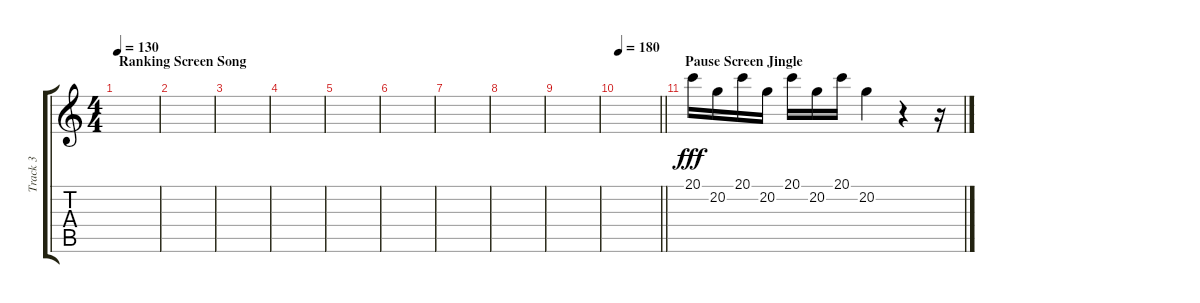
\track ("Track 3" "Track 3") {instrument clavinet}
\staff {score tabs}
\tuning (E4 B3 G3 D3 A2 E2) {hide}
\ts (4 4)
\section ("" "Ranking Screen Song")
\tempo 130
\clef g2
\ks c
|
|
|
|
|
|
|
|
|
\tempo 180
\barLineRight lightlight
|
\section ("" "Pause Screen Jingle")
20.1.16{dy fff} 20.2.16 20.1.16 20.2.16 20.1.16 20.2.16 20.1.16 20.2.4 r.4 r.16
